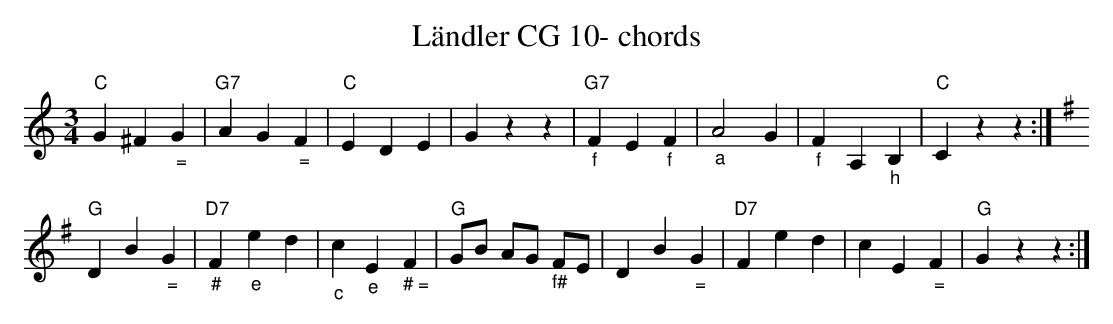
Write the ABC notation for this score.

X:1
T:L\"andler CG 10- chords
M:3/4
L:1/4
K:Cmaj%%MIDI gchordon
"C"G^F"_ ="G | "G7"AG"_ ="F | "C"EDE | Gzz | "G7""_f"FE"_f"F | "_a"A2G | "_f"FA,"_h"B, | "C"Czz :|[K:Gmaj]
"G"DB"_ ="G | "D7""_#"F"_e"ed | "_c"c"_e"E"_ # ="F | "G"G/2B/2 A/2G/2 "_f#"F/2E/2 | DB"_ ="G | "D7"Fed | cE"_ ="F | "G"Gzz :|
